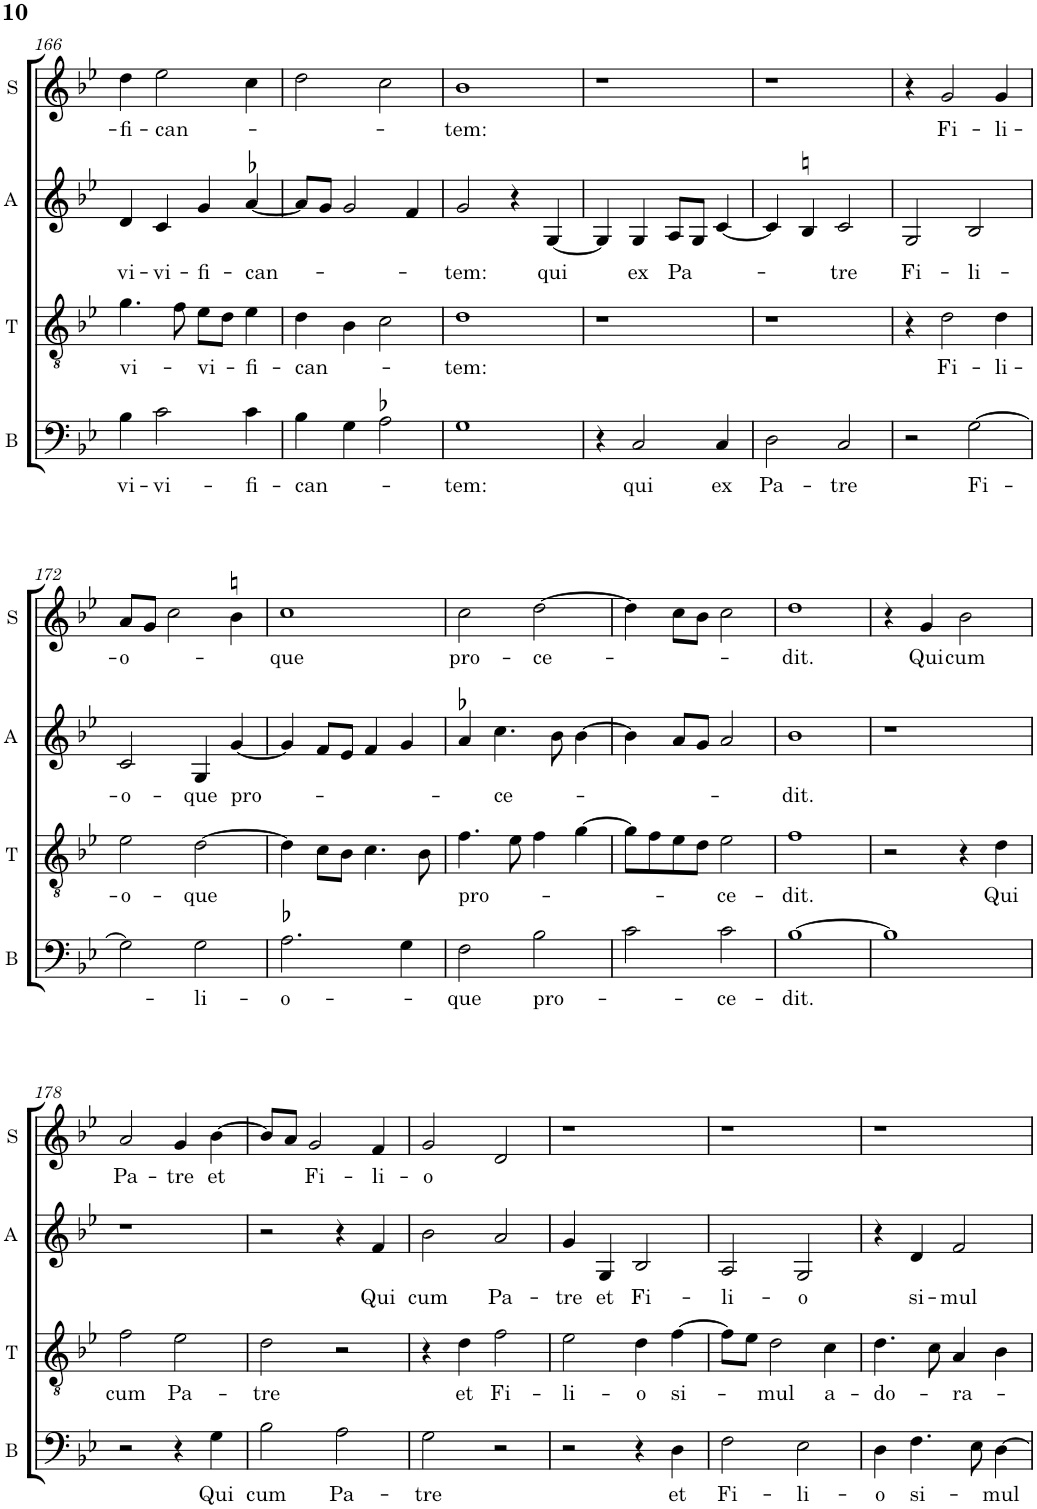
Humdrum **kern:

**kern	**text	**kern	**text	**kern	**text	**kern	**text
*part4	*part4	*part3	*part3	*part2	*part2	*part1	*part1
*staff4	*staff4	*staff3	*staff3	*staff2	*staff2	*staff1	*staff1
*I"B	*	*I"T	*	*I"A	*	*I"S	*
*I'B	*	*I'T	*	*I'A	*	*I'S	*
!!LO:PB:g=z
*clefF4	*	*clefGv2	*	*clefG2	*	*clefG2	*
*	*	*	*	*	*	*Trd4c7	*
*k[b-e-]	*	*k[b-e-]	*	*k[b-e-]	*	*k[b-e-]	*
*B-:	*	*B-:	*	*B-:	*	*B-:	*
*M2/2	*	*M2/2	*	*M2/2	*	*M2/2	*
*met(c|)	*	*met(c|)	*	*met(c|)	*	*met(c|)	*
=166	=166	=166	=166	=166	=166	=166	=166
!	!LO:LY:b	!	!LO:LY:b	!	!LO:LY:b	!	!LO:LY:b
4B-\	vi-	4.g\	vi-	4d/	vi-	4dd\	-fi-
!	!LO:LY:b	!	!	!	!LO:LY:b	!	!LO:LY:b
2c\	-vi-	.	.	4c/	-vi-	2ee-\	-can-
.	.	8f\	.	.	.	.	.
!	!	!	!LO:LY:b	!	!LO:LY:b	!	!
.	.	8e-\L	-vi-	4g/	-fi-	.	.
.	.	8d\J	.	.	.	.	.
!	!LO:LY:b	!	!LO:LY:b	!	!LO:LY:b	!	!
4c\	-fi-	4e-\	-fi-	[4a-X/	-can-	4cc\	.
=167	=167	=167	=167	=167	=167	=167	=167
!	!LO:LY:b	!	!LO:LY:b	!	!	!	!
4B-\	-can-	4d\	-can-	8a-/L]	.	2dd\	.
.	.	.	.	8g/J	.	.	.
4G\	.	4B-\	.	2g/	.	.	.
2A-X\	.	2c\	.	.	.	2cc\	.
.	.	.	.	4f/	.	.	.
=168	=168	=168	=168	=168	=168	=168	=168
!	!LO:LY:b	!	!LO:LY:b	!	!LO:LY:b	!	!LO:LY:b
1G	-tem:	1d	-tem:	2g/	-tem:	1b-	-tem:
.	.	.	.	4r	.	.	.
!	!	!	!	!	!LO:LY:b	!	!
.	.	.	.	[4G/	qui	.	.
=169	=169	=169	=169	=169	=169	=169	=169
4r	.	1r	.	4G/]	.	1r	.
!	!LO:LY:b	!	!	!	!LO:LY:b	!	!
2C/	qui	.	.	4G/	ex	.	.
!	!	!	!	!	!LO:LY:b	!	!
.	.	.	.	8A/L	Pa-	.	.
.	.	.	.	8G/J	.	.	.
!	!LO:LY:b	!	!	!	!	!	!
4C/	ex	.	.	[4c/	.	.	.
=170	=170	=170	=170	=170	=170	=170	=170
!	!LO:LY:b	!	!	!	!	!	!
2D\	Pa-	1r	.	4c/]	.	1r	.
.	.	.	.	4Bn/	.	.	.
!	!LO:LY:b	!	!	!	!LO:LY:b	!	!
2C/	-tre	.	.	2c/	-tre	.	.
=171	=171	=171	=171	=171	=171	=171	=171
!	!	!	!	!	!LO:LY:b	!	!
2r	.	4r	.	2G/	Fi-	4r	.
!	!	!	!LO:LY:b	!	!	!	!LO:LY:b
.	.	2d\	Fi-	.	.	2g/	Fi-
!	!LO:LY:b	!	!	!	!LO:LY:b	!	!
[2G\	Fi-	.	.	2B-/	-li-	.	.
!	!	!	!LO:LY:b	!	!	!	!LO:LY:b
.	.	4d\	-li-	.	.	4g/	-li-
!!LO:LB:g=z
=172	=172	=172	=172	=172	=172	=172	=172
!	!	!	!LO:LY:b	!	!LO:LY:b	!	!LO:LY:b
2G\]	.	2e-\	-o-	2c/	-o-	8a/L	-o-
.	.	.	.	.	.	8g/J	.
.	.	.	.	.	.	2cc\	.
!	!LO:LY:b	!	!LO:LY:b	!	!LO:LY:b	!	!
2G\	-li-	[2d\	-que	4G/	-que	.	.
!	!	!	!	!	!LO:LY:b	!	!
.	.	.	.	[4g/	pro-	4bn\	.
=173	=173	=173	=173	=173	=173	=173	=173
!	!LO:LY:b	!	!	!	!	!	!LO:LY:b
2.A-X\	-o-	4d\]	.	4g/]	.	1cc	-que
.	.	8c\L	.	8f/L	.	.	.
.	.	8B-\J	.	8e-/J	.	.	.
.	.	4.c\	.	4f/	.	.	.
4G\	.	.	.	4g/	.	.	.
.	.	8B-\	.	.	.	.	.
=174	=174	=174	=174	=174	=174	=174	=174
!	!LO:LY:b	!	!LO:LY:b	!	!	!	!LO:LY:b
2F\	-que	4.f\	pro-	4a-X/	.	2cc\	pro-
!	!	!	!	!	!LO:LY:b	!	!
.	.	.	.	4.cc\	-ce-	.	.
.	.	8e-\	.	.	.	.	.
!	!LO:LY:b	!	!	!	!	!	!LO:LY:b
2B-\	pro-	4f\	.	.	.	[2dd\	-ce-
.	.	.	.	8b-\	.	.	.
.	.	[4g\	.	[4b-\	.	.	.
=175	=175	=175	=175	=175	=175	=175	=175
2c\	.	8g\L]	.	4b-\]	.	4dd\]	.
.	.	8f\	.	.	.	.	.
.	.	8e-\	.	8a/L	.	8cc\L	.
.	.	8d\J	.	8g/J	.	8b-\J	.
!	!LO:LY:b	!	!LO:LY:b	!	!	!	!
2c\	-ce-	2e-\	-ce-	2a/	.	2cc\	.
=176	=176	=176	=176	=176	=176	=176	=176
!	!LO:LY:b	!	!LO:LY:b	!	!LO:LY:b	!	!LO:LY:b
[1B-	-dit.	1f	-dit.	1b-	-dit.	1dd	-dit.
=177	=177	=177	=177	=177	=177	=177	=177
1B-]	.	2r	.	1r	.	4r	.
!	!	!	!	!	!	!	!LO:LY:b
.	.	.	.	.	.	4g/	Qui
!	!	!	!	!	!	!	!LO:LY:b
.	.	4r	.	.	.	2b-\	cum
!	!	!	!LO:LY:b	!	!	!	!
.	.	4d\	Qui	.	.	.	.
!!LO:LB:g=z
=178	=178	=178	=178	=178	=178	=178	=178
!	!	!	!LO:LY:b	!	!	!	!LO:LY:b
2r	.	2f\	cum	1r	.	2a/	Pa-
!	!	!	!LO:LY:b	!	!	!	!LO:LY:b
4r	.	2e-\	Pa-	.	.	4g/	-tre
!	!LO:LY:b	!	!	!	!	!	!LO:LY:b
4G\	Qui	.	.	.	.	[4b-\	et
=179	=179	=179	=179	=179	=179	=179	=179
!	!LO:LY:b	!	!LO:LY:b	!	!	!	!
2B-\	cum	2d\	-tre	2r	.	8b-/L]	.
.	.	.	.	.	.	8a/J	.
!	!	!	!	!	!	!	!LO:LY:b
.	.	.	.	.	.	2g/	Fi-
!	!LO:LY:b	!	!	!	!	!	!
2A\	Pa-	2r	.	4r	.	.	.
!	!	!	!	!	!LO:LY:b	!	!LO:LY:b
.	.	.	.	4f/	Qui	4f/	-li-
=180	=180	=180	=180	=180	=180	=180	=180
!	!LO:LY:b	!	!	!	!LO:LY:b	!	!LO:LY:b
2G\	-tre	4r	.	2b-\	cum	2g/	-o
!	!	!	!LO:LY:b	!	!	!	!
.	.	4d\	et	.	.	.	.
!	!	!	!LO:LY:b	!	!LO:LY:b	!	!
2r	.	2f\	Fi-	2a/	Pa-	2d/	.
=181	=181	=181	=181	=181	=181	=181	=181
!	!	!	!LO:LY:b	!	!LO:LY:b	!	!
2r	.	2e-\	-li-	4g/	-tre	1r	.
!	!	!	!	!	!LO:LY:b	!	!
.	.	.	.	4G/	et	.	.
!	!	!	!LO:LY:b	!	!LO:LY:b	!	!
4r	.	4d\	-o	2B-/	Fi-	.	.
!	!LO:LY:b	!	!LO:LY:b	!	!	!	!
4D\	et	[4f\	si-	.	.	.	.
=182	=182	=182	=182	=182	=182	=182	=182
!	!LO:LY:b	!	!	!	!LO:LY:b	!	!
2F\	Fi-	8f\L]	.	2A/	-li-	1r	.
.	.	8e-\J	.	.	.	.	.
!	!	!	!LO:LY:b	!	!	!	!
.	.	2d\	-mul	.	.	.	.
!	!LO:LY:b	!	!	!	!LO:LY:b	!	!
2E-\	-li-	.	.	2G/	-o	.	.
!	!	!	!LO:LY:b	!	!	!	!
.	.	4c\	a-	.	.	.	.
=183	=183	=183	=183	=183	=183	=183	=183
!	!LO:LY:b	!	!LO:LY:b	!	!	!	!
4D\	-o	4.d\	-do-	4r	.	1r	.
!	!LO:LY:b	!	!	!	!LO:LY:b	!	!
4.F\	si-	.	.	4d/	si-	.	.
.	.	8c\	.	.	.	.	.
!	!	!	!LO:LY:b	!	!LO:LY:b	!	!
.	.	4A/	-ra-	2f/	-mul	.	.
8E-\	.	.	.	.	.	.	.
!	!LO:LY:b	!	!	!	!	!	!
[4D\	-mul	4B-\	.	.	.	.	.
=	=	=	=	=	=	=	=
*-	*-	*-	*-	*-	*-	*-	*-
